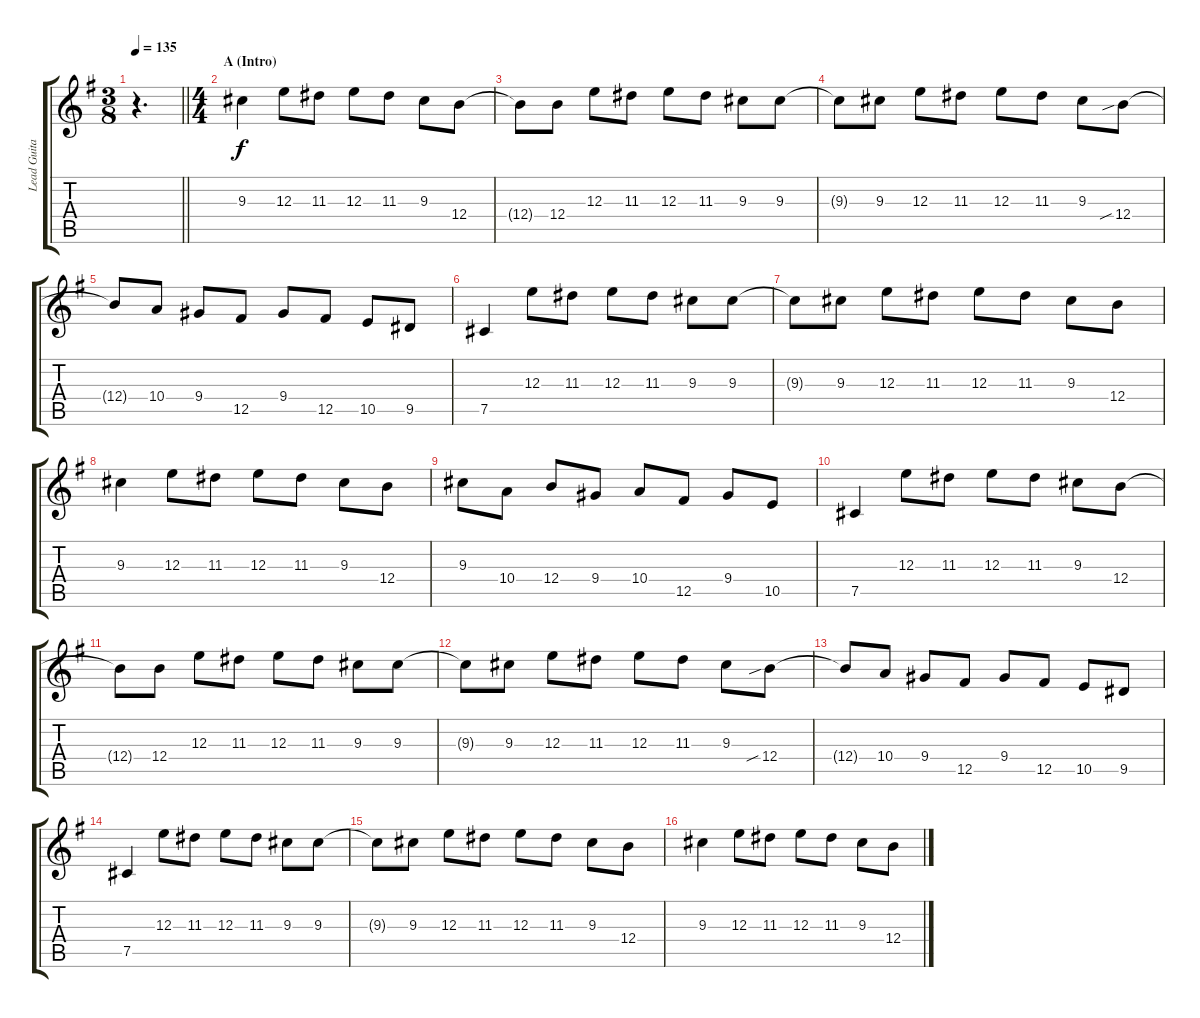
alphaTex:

\track ("Lead Guitar (Kristian Niemann)" "Lead Guita") {instrument distortionguitar}
\staff {score tabs}
\tuning (Db4 Ab3 E3 B2 Gb2 Db2) {hide}
\ts (3 8)
\tempo 135
\clef g2
\barLineRight lightlight
\ks eminor
r.4{d dy f instrument distortionguitar} |
\ts (4 4)
\section ("" "A (Intro)")
9.3.4 12.3.8 11.3.8 12.3.8 11.3.8 9.3.8 12.4.8 |
12.4{t}.8 12.4.8 12.3.8 11.3.8 12.3.8 11.3.8 9.3.8 9.3.8 |
9.3{t}.8 9.3.8 12.3.8 11.3.8 12.3.8 11.3.8 9.3.8 12.4{sib}.8 |
12.4{t}.8 10.4.8 9.4.8 12.5.8 9.4.8 12.5.8 10.5.8 9.5.8 |
7.5.4 12.3.8 11.3.8 12.3.8 11.3.8 9.3.8 9.3.8 |
9.3{t}.8 9.3.8 12.3.8 11.3.8 12.3.8 11.3.8 9.3.8 12.4.8 |
9.3.4 12.3.8 11.3.8 12.3.8 11.3.8 9.3.8 12.4.8 |
9.3.8 10.4.8 12.4.8 9.4.8 10.4.8 12.5.8 9.4.8 10.5.8 |
7.5.4 12.3.8 11.3.8 12.3.8 11.3.8 9.3.8 12.4.8 |
12.4{t}.8 12.4.8 12.3.8 11.3.8 12.3.8 11.3.8 9.3.8 9.3.8 |
9.3{t}.8 9.3.8 12.3.8 11.3.8 12.3.8 11.3.8 9.3.8 12.4{sib}.8 |
12.4{t}.8 10.4.8 9.4.8 12.5.8 9.4.8 12.5.8 10.5.8 9.5.8 |
7.5.4 12.3.8 11.3.8 12.3.8 11.3.8 9.3.8 9.3.8 |
9.3{t}.8 9.3.8 12.3.8 11.3.8 12.3.8 11.3.8 9.3.8 12.4.8 |
9.3.4 12.3.8 11.3.8 12.3.8 11.3.8 9.3.8 12.4.8
